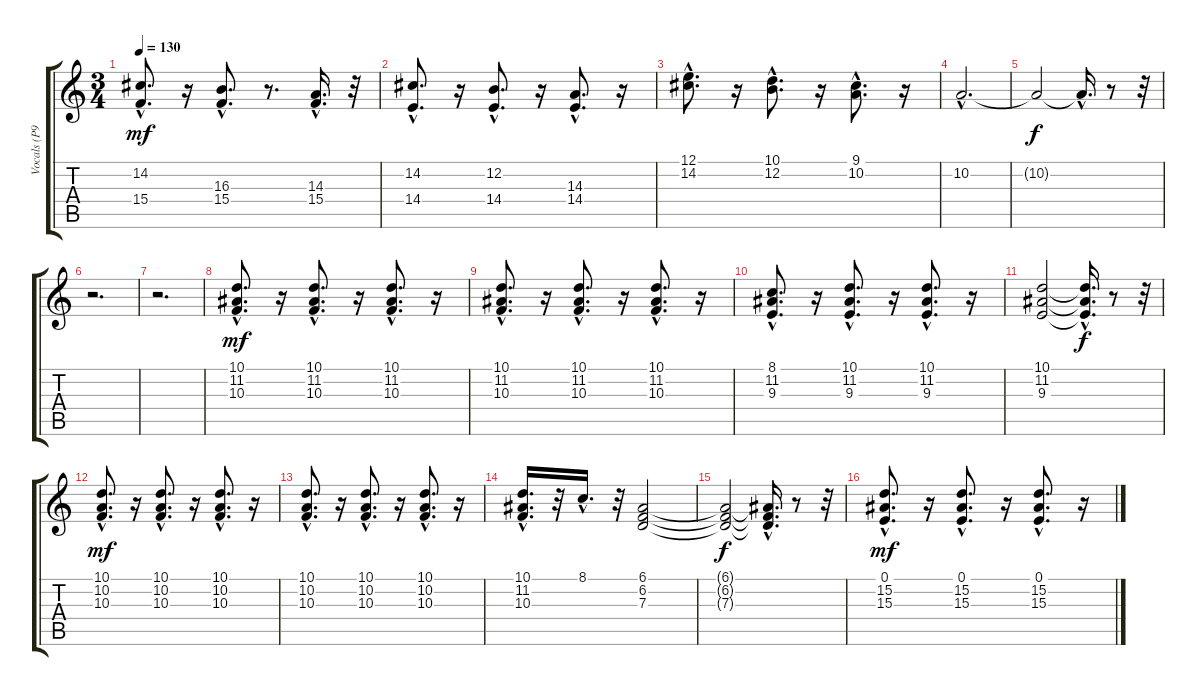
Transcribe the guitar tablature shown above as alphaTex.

\track ("Vocals (P91)" "Vocals (P9") {instrument pad3polysynth}
\staff {score tabs}
\tuning (E4 B3 G3 D3 A2 E2) {hide}
\ts (3 4)
\tempo 130
\clef g2
\ks c
(14.2{hac} 15.4{hac}).8{d dy mf} r.16 (16.3{hac} 15.4{hac}).8{d} r.8{d} (14.3{hac} 15.4{hac}).16{d} r.32 |
(14.2{hac} 14.4{hac}).8{d} r.16 (12.2{hac} 14.4{hac}).8{d} r.16 (14.3{hac} 14.4{hac}).8{d} r.16 |
(12.1{hac} 14.2{hac}).8{d} r.16 (10.1{hac} 12.2{hac}).8{d} r.16 (9.1{hac} 10.2{hac}).8{d} r.16 |
10.2{hac}.2{d} |
10.2{t}.2{dy f} 10.2{hac t}.16{d} r.8 r.32 |
r.2{d} |
r.2{d} |
(10.1{hac} 11.2{hac} 10.3{hac}).8{d dy mf} r.16 (10.1{hac} 11.2{hac} 10.3{hac}).8{d} r.16 (10.1{hac} 11.2{hac} 10.3{hac}).8{d} r.16 |
(10.1{hac} 11.2{hac} 10.3{hac}).8{d} r.16 (10.1{hac} 11.2{hac} 10.3{hac}).8{d} r.16 (10.1{hac} 11.2{hac} 10.3{hac}).8{d} r.16 |
(8.1{hac} 11.2{hac} 9.3{hac}).8{d} r.16 (10.1{hac} 11.2{hac} 9.3{hac}).8{d} r.16 (10.1{hac} 11.2{hac} 9.3{hac}).8{d} r.16 |
(10.1 11.2 9.3).2 (10.1{hac t} 11.2{hac t} 9.3{hac t}).16{d dy f} r.8 r.32 |
(10.1{hac} 10.2{hac} 10.3{hac}).8{d dy mf} r.16 (10.1{hac} 10.2{hac} 10.3{hac}).8{d} r.16 (10.1{hac} 10.2{hac} 10.3{hac}).8{d} r.16 |
(10.1{hac} 10.2{hac} 10.3{hac}).8{d} r.16 (10.1{hac} 10.2{hac} 10.3{hac}).8{d} r.16 (10.1{hac} 10.2{hac} 10.3{hac}).8{d} r.16 |
(10.1{hac} 11.2{hac} 10.3{hac}).16{d} r.32 8.1{hac}.16{d} r.32 (6.1 6.2 7.3).2 |
(6.1{t} 6.2{t} 7.3{t}).2{dy f} (6.1{hac t} 6.2{hac t} 7.3{hac t}).16{d} r.8 r.32 |
(0.1{hac} 15.2{hac} 15.3{hac}).8{d dy mf} r.16 (0.1{hac} 15.2{hac} 15.3{hac}).8{d} r.16 (0.1{hac} 15.2{hac} 15.3{hac}).8{d} r.16
